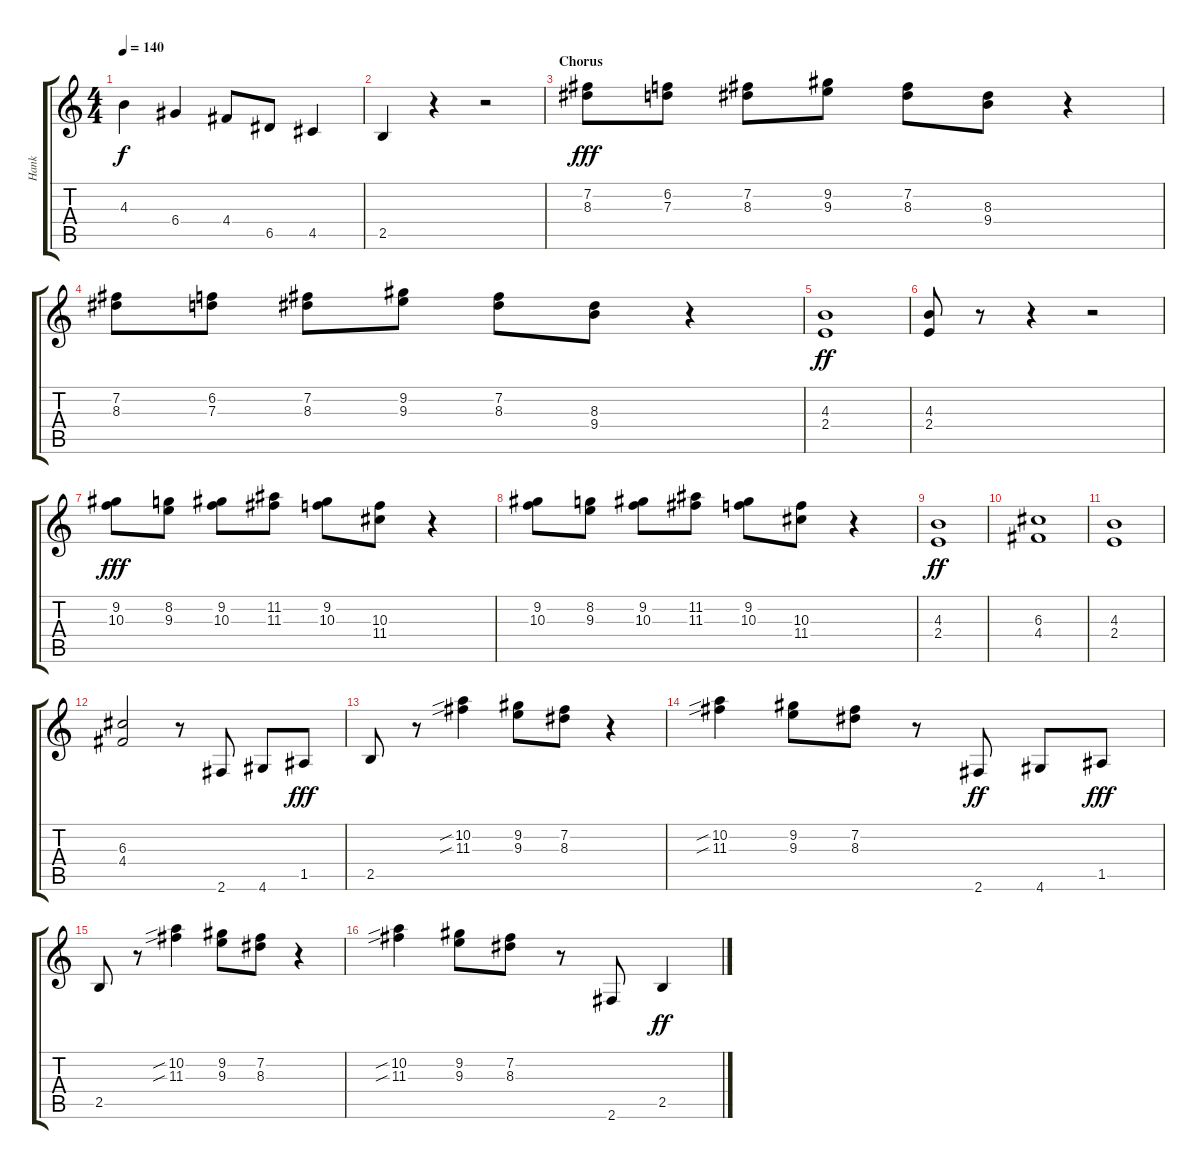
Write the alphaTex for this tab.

\track ("Hank" "Hank") {instrument electricguitarclean}
\staff {score tabs}
\tuning (E4 B3 G3 D3 A2 E2) {hide}
\ts (4 4)
\tempo 140
\clef g2
\ks c
4.3{t}.4{dy f} 6.4.4 4.4.8 6.5.8 4.5.4 |
2.5.4 r.4 r.2 |
\section ("" "Chorus")
(7.2 8.3).8{dy fff} (6.2 7.3).8 (7.2 8.3).8 (9.2 9.3).8 (7.2 8.3).8 (8.3 9.4).8 r.4 |
(7.2 8.3).8 (6.2 7.3).8 (7.2 8.3).8 (9.2 9.3).8 (7.2 8.3).8 (8.3 9.4).8 r.4 |
(4.3 2.4).1{dy ff instrument electricguitarmuted} |
(4.3 2.4).8 r.8 r.4 r.2 |
(9.2 10.3).8{dy fff instrument electricguitarclean} (8.2 9.3).8 (9.2 10.3).8 (11.2 11.3).8 (9.2 10.3).8 (10.3 11.4).8 r.4 |
(9.2 10.3).8 (8.2 9.3).8 (9.2 10.3).8 (11.2 11.3).8 (9.2 10.3).8 (10.3 11.4).8 r.4 |
(4.3 2.4).1{dy ff instrument electricguitarmuted} |
(6.3 4.4).1 |
(4.3 2.4).1 |
(6.3 4.4).2 r.8 2.6.8{instrument electricguitarmuted} 4.6.8 1.5.8{dy fff} |
2.5.8 r.8{instrument electricguitarclean} (10.2{sib} 11.3{sib}).4 (9.2 9.3).8 (7.2 8.3).8 r.4 |
(10.2{sib} 11.3{sib}).4 (9.2 9.3).8 (7.2 8.3).8 r.8 2.6.8{dy ff instrument electricguitarmuted} 4.6.8 1.5.8{dy fff} |
2.5.8 r.8{instrument electricguitarclean} (10.2{sib} 11.3{sib}).4 (9.2 9.3).8 (7.2 8.3).8 r.4 |
(10.2{sib} 11.3{sib}).4 (9.2 9.3).8 (7.2 8.3).8 r.8{instrument electricguitarmuted} 2.6.8 2.5.4{dy ff}
